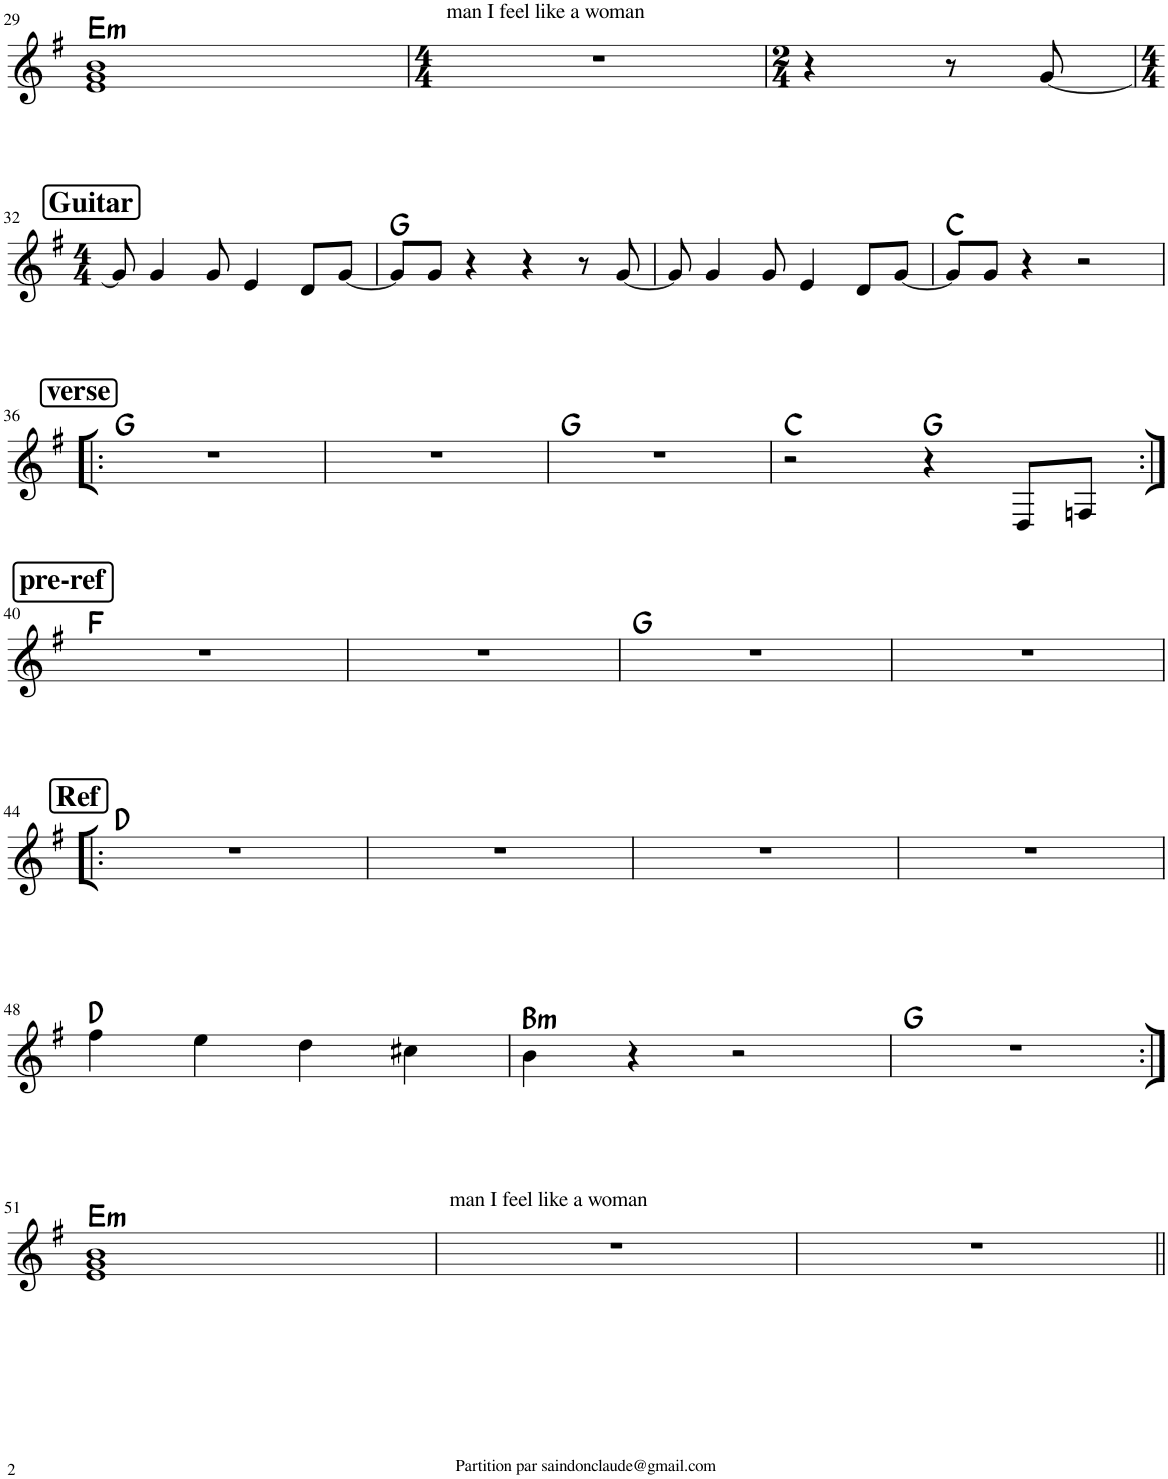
**kern	**harte
*part1	*part1
*staff1	*
*I"Piano	*
*I'Pno	*
!!LO:PB:g=z
*clefG2	*
*k[f#]	*
*M4/4	*
=29	=29
!	!LO:H:kt=m
1e 1g 1b	E:min
=30	=30
*M4/4	*
!LO:TX:a:t=man I feel like a woman	!
1r	.
=31	=31
*M2/4	*
4r	.
8r	.
[8g/	.
!!LO:LB:g=z
!!LO:REH:place=s1:a:B:rj:fs=14:t=Guitar
=32	=32
*M4/4	*
8g/]	.
4g/	.
8g/	.
4e/	.
8d/L	.
[8g/J	.
=33	=33
8g/L]	G:maj
8g/J	.
4r	.
4r	.
8r	.
[8g/	.
=34	=34
8g/]	.
4g/	.
8g/	.
4e/	.
8d/L	.
[8g/J	.
=35	=35
8g/L]	C:maj
8g/J	.
4r	.
2r	.
!!LO:LB:g=z
!!LO:REH:place=s1:a:B:rj:fs=14:t=verse
=36!|:	=36!|:
1r	G:maj
=37	=37
1r	.
=38	=38
1r	G:maj
=39	=39
2r	C:maj
4r	G:maj
8D/L	.
8Fn/J	.
!!LO:LB:g=z
!!LO:REH:place=s1:a:B:rj:fs=14:t=pre-ref
=40:|!	=40:|!
1r	F:maj
=41	=41
1r	.
=42	=42
1r	G:maj
=43	=43
1r	.
!!LO:LB:g=z
!!LO:REH:place=s1:a:B:rj:fs=14:t=Ref
=44!|:	=44!|:
1r	D:maj
=45	=45
1r	.
=46	=46
1r	.
=47	=47
1r	.
!!LO:LB:g=z
=48	=48
4ff#\	D:maj
4ee\	.
4dd\	.
4cc#X\	.
=49	=49
!	!LO:H:kt=m
4b\	B:min
4r	.
2r	.
=50	=50
1r	G:maj
!!LO:LB:g=z
=51:|!	=51:|!
!	!LO:H:kt=m
1e 1g 1b	E:min
=52	=52
!LO:TX:a:t=man I feel like a woman	!
1r	.
=53	=53
1r	.
=||	=||
*-	*-
